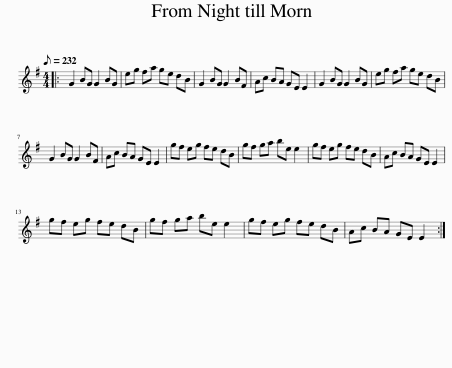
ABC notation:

X:1
L:1/8
Q:1/8=232
M:4/4
I:linebreak $
K:Emin
V:1 treble
V:1
|: G2 BG G2 BG | eg fa ge dB | G2 BG G2 BF | Ac BA GE E2 | G2 BG G2 BG | %5
 eg fa ge dB |$ G2 BG G2 BF | Ac BA GE E2 | gf eg fe dB | gf ga be e2 | %10
 gf eg fe dB | Ac BA GE E2 |$ gf eg fe dB | gf ga be e2 | gf eg fe dB | %15
 Ac BA GE E2 :| %16
